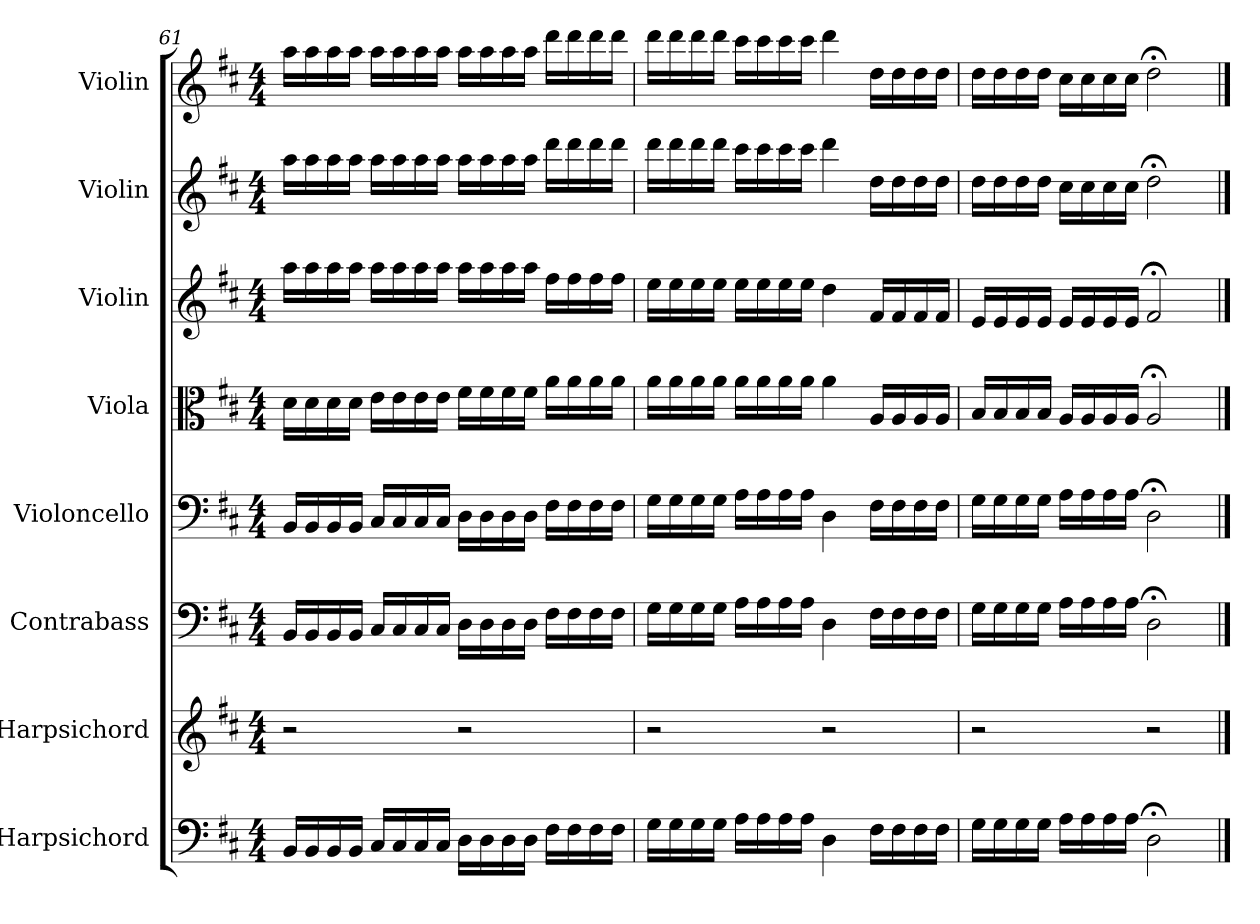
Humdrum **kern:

**kern	**kern	**kern	**kern	**kern	**kern	**kern	**kern
*part8	*part7	*part6	*part5	*part4	*part3	*part2	*part1
*staff8	*staff7	*staff6	*staff5	*staff4	*staff3	*staff2	*staff1
*I"Harpsichord	*I"Harpsichord	*I"Contrabass	*I"Violoncello	*I"Viola	*I"Violin	*I"Violin	*I"Violin
*I'Hpschd	*I'Hpschd	*I'Cb	*I'Vc	*I'Vla	*I'Vln	*I'Vln	*I'Vln
*clefF4	*clefG2	*clefF4	*clefF4	*clefC3	*clefG2	*clefG2	*clefG2
*k[f#c#]	*k[f#c#]	*k[f#c#]	*k[f#c#]	*k[f#c#]	*k[f#c#]	*k[f#c#]	*k[f#c#]
*M4/4	*M4/4	*M4/4	*M4/4	*M4/4	*M4/4	*M4/4	*M4/4
=61	=61	=61	=61	=61	=61	=61	=61
16BB/LL	2r	16BB/LL	16BB/LL	16d\LL	16aa\LL	16aa\LL	16aa\LL
16BB/	.	16BB/	16BB/	16d\	16aa\	16aa\	16aa\
16BB/	.	16BB/	16BB/	16d\	16aa\	16aa\	16aa\
16BB/JJ	.	16BB/JJ	16BB/JJ	16d\JJ	16aa\JJ	16aa\JJ	16aa\JJ
16C#/LL	.	16C#/LL	16C#/LL	16e\LL	16aa\LL	16aa\LL	16aa\LL
16C#/	.	16C#/	16C#/	16e\	16aa\	16aa\	16aa\
16C#/	.	16C#/	16C#/	16e\	16aa\	16aa\	16aa\
16C#/JJ	.	16C#/JJ	16C#/JJ	16e\JJ	16aa\JJ	16aa\JJ	16aa\JJ
16D\LL	2r	16D\LL	16D\LL	16f#\LL	16aa\LL	16aa\LL	16aa\LL
16D\	.	16D\	16D\	16f#\	16aa\	16aa\	16aa\
16D\	.	16D\	16D\	16f#\	16aa\	16aa\	16aa\
16D\JJ	.	16D\JJ	16D\JJ	16f#\JJ	16aa\JJ	16aa\JJ	16aa\JJ
16F#\LL	.	16F#\LL	16F#\LL	16a\LL	16ff#\LL	16ddd\LL	16ddd\LL
16F#\	.	16F#\	16F#\	16a\	16ff#\	16ddd\	16ddd\
16F#\	.	16F#\	16F#\	16a\	16ff#\	16ddd\	16ddd\
16F#\JJ	.	16F#\JJ	16F#\JJ	16a\JJ	16ff#\JJ	16ddd\JJ	16ddd\JJ
=62	=62	=62	=62	=62	=62	=62	=62
16G\LL	2r	16G\LL	16G\LL	16a\LL	16ee\LL	16ddd\LL	16ddd\LL
16G\	.	16G\	16G\	16a\	16ee\	16ddd\	16ddd\
16G\	.	16G\	16G\	16a\	16ee\	16ddd\	16ddd\
16G\JJ	.	16G\JJ	16G\JJ	16a\JJ	16ee\JJ	16ddd\JJ	16ddd\JJ
16A\LL	.	16A\LL	16A\LL	16a\LL	16ee\LL	16ccc#\LL	16ccc#\LL
16A\	.	16A\	16A\	16a\	16ee\	16ccc#\	16ccc#\
16A\	.	16A\	16A\	16a\	16ee\	16ccc#\	16ccc#\
16A\JJ	.	16A\JJ	16A\JJ	16a\JJ	16ee\JJ	16ccc#\JJ	16ccc#\JJ
4D\	2r	4D\	4D\	4a\	4dd\	4ddd\	4ddd\
16F#\LL	.	16F#\LL	16F#\LL	16A/LL	16f#/LL	16dd\LL	16dd\LL
16F#\	.	16F#\	16F#\	16A/	16f#/	16dd\	16dd\
16F#\	.	16F#\	16F#\	16A/	16f#/	16dd\	16dd\
16F#\JJ	.	16F#\JJ	16F#\JJ	16A/JJ	16f#/JJ	16dd\JJ	16dd\JJ
=63	=63	=63	=63	=63	=63	=63	=63
16G\LL	2r	16G\LL	16G\LL	16B/LL	16e/LL	16dd\LL	16dd\LL
16G\	.	16G\	16G\	16B/	16e/	16dd\	16dd\
16G\	.	16G\	16G\	16B/	16e/	16dd\	16dd\
16G\JJ	.	16G\JJ	16G\JJ	16B/JJ	16e/JJ	16dd\JJ	16dd\JJ
16A\LL	.	16A\LL	16A\LL	16A/LL	16e/LL	16cc#\LL	16cc#\LL
16A\	.	16A\	16A\	16A/	16e/	16cc#\	16cc#\
16A\	.	16A\	16A\	16A/	16e/	16cc#\	16cc#\
16A\JJ	.	16A\JJ	16A\JJ	16A/JJ	16e/JJ	16cc#\JJ	16cc#\JJ
2D;<\	2r	2D;<\	2D;<\	2A;</	2f#;</	2dd;<\	2dd;<\
==	==	==	==	==	==	==	==
*-	*-	*-	*-	*-	*-	*-	*-
